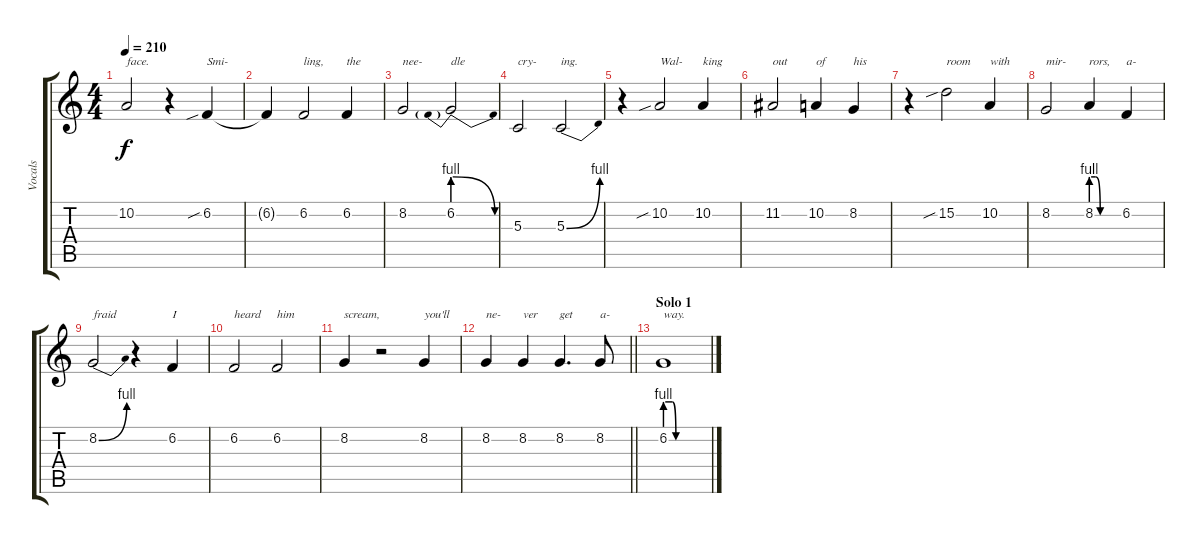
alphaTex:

\track ("Vocals" "Vocals") {instrument lead2sawtooth}
\staff {score tabs}
\tuning (E4 B3 G3 D3 A2 E2) {hide}
\ts (4 4)
\tempo 210
\clef g2
\ks c
10.2.2{txt "face." dy f} r.4 6.2{sib}.4{txt "Smi-"} |
6.2{t}.4 6.2.2{txt "ling,"} 6.2.4{txt "the"} |
8.2.2{txt "nee-"} 6.2{be (prebendrelease 0 4 60 0)}.2{txt "dle"} |
5.3.2{txt "cry-"} 5.3{be (bend 0 0 60 4)}.2{txt "ing."} |
r.4 10.2{sib}.2{txt "Wal-"} 10.2.4{txt "king"} |
11.2.2{txt "out"} 10.2.4{txt "of"} 8.2.4{txt "his"} |
r.4 15.2{sib}.2{txt "room"} 10.2.4{txt "with"} |
8.2.2{txt "mir-"} 8.2{be (custom 0 4 10 4 20 0 40 0 60 0)}.4{txt "rors,"} 6.2.4{txt "a-"} |
8.2{be (bend 0 0 60 4)}.2{txt "fraid"} r.4 6.2.4{txt "I"} |
6.2.2{txt "heard"} 6.2.2{txt "him"} |
8.2.4{txt "scream,"} r.2 8.2.4{txt "you'll"} |
\barLineRight lightlight
8.2.4{txt "ne-"} 8.2.4{txt "ver"} 8.2.4{d txt "get"} 8.2.8{txt "a-"} |
\section ("" "Solo 1")
6.2{be (custom 0 4 10 4 15 0 35 0 40 0 60 0)}.1{txt "way."}
